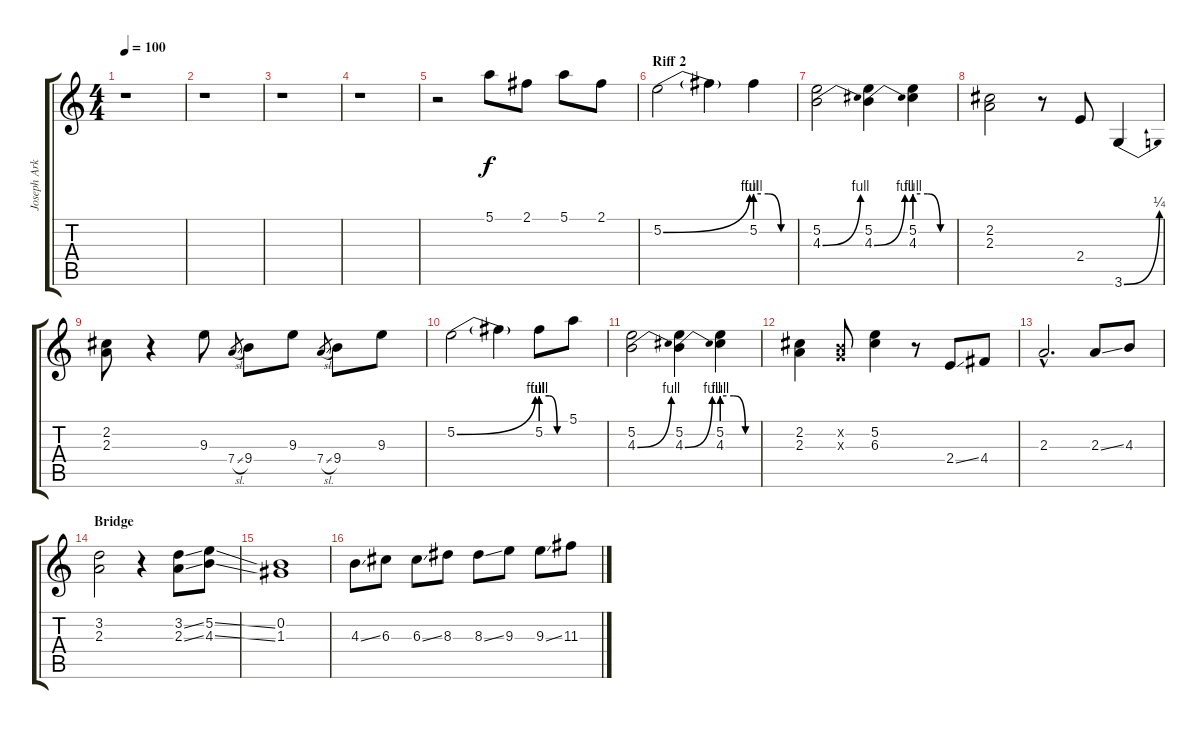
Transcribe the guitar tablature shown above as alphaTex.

\track ("Joseph Arkansas" "Joseph Ark") {instrument acousticguitarsteel}
\staff {score tabs}
\tuning (E4 B3 G3 D3 A2 E2) {hide}
\ts (4 4)
\tempo 100
\clef g2
\ks c
r.1{dy f} |
r.1 |
r.1 |
r.1 |
r.2 5.1.8 2.1.8 5.1.8 2.1.8 |
\section ("" "Riff 2")
5.2{be (bend 0 0 60 4)}.2 5.2{t}.4 5.2{be (custom 0 4 20 4 40 0 60 0)}.4 |
(5.2 4.3{be (bend 0 0 60 4)}).2 (5.2 4.3{be (bend 0 0 60 4)}).4 (5.2 4.3{be (custom 0 4 20 4 40 0 60 0)}).4 |
(2.2 2.3).2 r.8 2.4.8 3.6{be (bend 0 0 60 1)}.4 |
(2.2 2.3).8 r.4 9.3.8 7.4{sl}.8{gr} 9.4.8 9.3.8 7.4{sl}.8{gr} 9.4.8 9.3.8 |
5.2{be (bend 0 0 60 4)}.2 5.2{t}.4 5.2{be (custom 0 4 20 4 40 0 60 0)}.8 5.1.8 |
(5.2 4.3{be (bend 0 0 60 4)}).2 (5.2 4.3{be (bend 0 0 60 4)}).4 (5.2 4.3{be (custom 0 4 20 4 40 0 60 0)}).4 |
(2.2 2.3).4 (0.2{x} 0.3{x}).8 (5.2 6.3).4 r.8 2.4{ss}.8 4.4.8 |
2.3{hac}.2{d} 2.3{ss}.8 4.3.8 |
\section ("" "Bridge")
(3.2 2.3).2 r.4 (3.2{ss} 2.3{ss}).8 (5.2{ss} 4.3{ss}).8 |
(0.2 1.3).1 |
4.3{ss}.8 6.3.8 6.3{ss}.8 8.3.8 8.3{ss}.8 9.3.8 9.3{ss}.8 11.3.8
